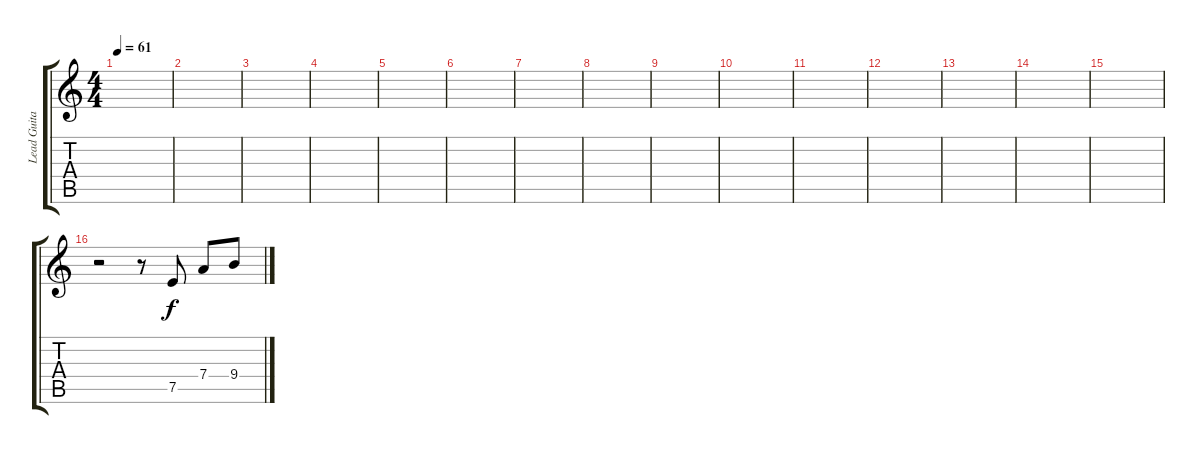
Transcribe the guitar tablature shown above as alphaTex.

\track ("Lead Guitar" "Lead Guita") {instrument overdrivenguitar}
\staff {score tabs}
\tuning (E4 B3 G3 D3 A2 E2) {hide}
\ts (4 4)
\tempo 61
\clef g2
\ks c
|
|
|
|
|
|
|
|
|
|
|
|
|
|
|
r.2 r.8 7.5.8 7.4.8 9.4.8
